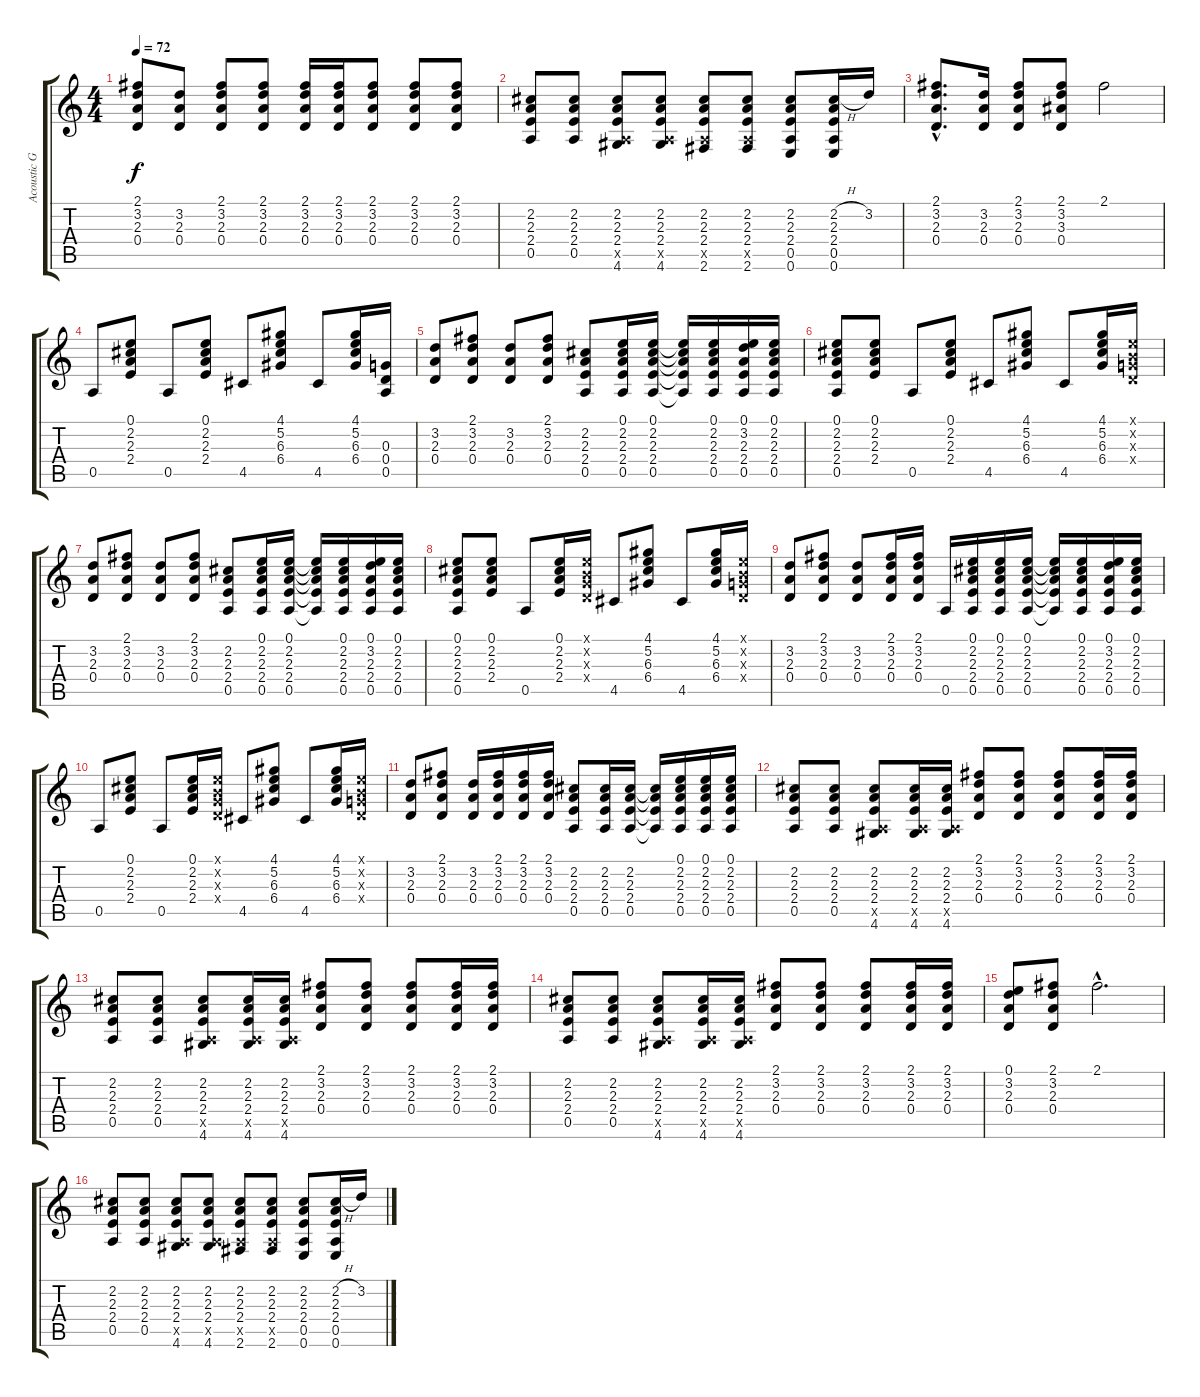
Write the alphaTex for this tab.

\track ("Acoustic Guitar" "Acoustic G") {instrument acousticguitarsteel}
\staff {score tabs}
\tuning (E4 B3 G3 D3 A2 E2) {hide}
\ts (4 4)
\tempo 72
\clef g2
\ks c
(2.1 3.2 2.3 0.4).8{dy f} (3.2 2.3 0.4).8 (2.1 3.2 2.3 0.4).8 (2.1 3.2 2.3 0.4).8 (2.1 3.2 2.3 0.4).16 (2.1 3.2 2.3 0.4).16 (2.1 3.2 2.3 0.4).8 (2.1 3.2 2.3 0.4).8 (2.1 3.2 2.3 0.4).8 |
(2.2 2.3 2.4 0.5).8 (2.2 2.3 2.4 0.5).8 (2.2 2.3 2.4 0.5{x} 4.6).8 (2.2 2.3 2.4 0.5{x} 4.6).8 (2.2 2.3 2.4 0.5{x} 2.6).8 (2.2 2.3 2.4 0.5{x} 2.6).8 (2.2 2.3 2.4 0.5 0.6).8 (2.2{h} 2.3 2.4 0.5 0.6).16 3.2.16 |
(2.1{hac} 3.2{hac} 2.3{hac} 0.4{hac}).8{d} (3.2 2.3 0.4).16 (2.1 3.2 2.3 0.4).8 (2.1 3.2 3.3 0.4).8 2.1.2 |
0.5.8 (0.1 2.2 2.3 2.4).8 0.5.8 (0.1 2.2 2.3 2.4).8 4.5.8 (4.1 5.2 6.3 6.4).8 4.5.8 (4.1 5.2 6.3 6.4).16 (0.3 0.4 0.5).16 |
(3.2 2.3 0.4).8 (2.1 3.2 2.3 0.4).8 (3.2 2.3 0.4).8 (2.1 3.2 2.3 0.4).8 (2.2 2.3 2.4 0.5).8 (0.1 2.2 2.3 2.4 0.5).16 (0.1 2.2 2.3 2.4 0.5).16 (0.1{t} 2.2{t} 2.3{t} 2.4{t} 0.5{t}).16 (0.1 2.2 2.3 2.4 0.5).16 (0.1 3.2 2.3 2.4 0.5).16 (0.1 2.2 2.3 2.4 0.5).16 |
(0.1 2.2 2.3 2.4 0.5).8 (0.1 2.2 2.3 2.4).8 0.5.8 (0.1 2.2 2.3 2.4).8 4.5.8 (4.1 5.2 6.3 6.4).8 4.5.8 (4.1 5.2 6.3 6.4).16 (0.1{x} 0.2{x} 0.3{x} 0.4{x}).16 |
(3.2 2.3 0.4).8 (2.1 3.2 2.3 0.4).8 (3.2 2.3 0.4).8 (2.1 3.2 2.3 0.4).8 (2.2 2.3 2.4 0.5).8 (0.1 2.2 2.3 2.4 0.5).16 (0.1 2.2 2.3 2.4 0.5).16 (0.1{t} 2.2{t} 2.3{t} 2.4{t} 0.5{t}).16 (0.1 2.2 2.3 2.4 0.5).16 (0.1 3.2 2.3 2.4 0.5).16 (0.1 2.2 2.3 2.4 0.5).16 |
(0.1 2.2 2.3 2.4 0.5).8 (0.1 2.2 2.3 2.4).8 0.5.8 (0.1 2.2 2.3 2.4).16 (0.1{x} 0.2{x} 0.3{x} 0.4{x}).16 4.5.8 (4.1 5.2 6.3 6.4).8 4.5.8 (4.1 5.2 6.3 6.4).16 (0.1{x} 0.2{x} 0.3{x} 0.4{x}).16 |
(3.2 2.3 0.4).8 (2.1 3.2 2.3 0.4).8 (3.2 2.3 0.4).8 (2.1 3.2 2.3 0.4).16 (2.1 3.2 2.3 0.4).16 0.5.16 (0.1 2.2 2.3 2.4 0.5).16 (0.1 2.2 2.3 2.4 0.5).16 (0.1 2.2 2.3 2.4 0.5).16 (0.1{t} 2.2{t} 2.3{t} 2.4{t} 0.5{t}).16 (0.1 2.2 2.3 2.4 0.5).16 (0.1 3.2 2.3 2.4 0.5).16 (0.1 2.2 2.3 2.4 0.5).16 |
0.5.8 (0.1 2.2 2.3 2.4).8 0.5.8 (0.1 2.2 2.3 2.4).16 (0.1{x} 0.2{x} 0.3{x} 0.4{x}).16 4.5.8 (4.1 5.2 6.3 6.4).8 4.5.8 (4.1 5.2 6.3 6.4).16 (0.1{x} 0.2{x} 0.3{x} 0.4{x}).16 |
(3.2 2.3 0.4).8 (2.1 3.2 2.3 0.4).8 (3.2 2.3 0.4).16 (2.1 3.2 2.3 0.4).16 (2.1 3.2 2.3 0.4).16 (2.1 3.2 2.3 0.4).16 (2.2 2.3 2.4 0.5).8 (2.2 2.3 2.4 0.5).16 (2.2 2.3 2.4 0.5).16 (2.2{t} 2.3{t} 2.4{t} 0.5{t}).16 (0.1 2.2 2.3 2.4 0.5).16 (0.1 2.2 2.3 2.4 0.5).16 (0.1 2.2 2.3 2.4 0.5).16 |
(2.2 2.3 2.4 0.5).8 (2.2 2.3 2.4 0.5).8 (2.2 2.3 2.4 0.5{x} 4.6).8 (2.2 2.3 2.4 0.5{x} 4.6).16 (2.2 2.3 2.4 0.5{x} 4.6).16 (2.1 3.2 2.3 0.4).8 (2.1 3.2 2.3 0.4).8 (2.1 3.2 2.3 0.4).8 (2.1 3.2 2.3 0.4).16 (2.1 3.2 2.3 0.4).16 |
(2.2 2.3 2.4 0.5).8 (2.2 2.3 2.4 0.5).8 (2.2 2.3 2.4 0.5{x} 4.6).8 (2.2 2.3 2.4 0.5{x} 4.6).16 (2.2 2.3 2.4 0.5{x} 4.6).16 (2.1 3.2 2.3 0.4).8 (2.1 3.2 2.3 0.4).8 (2.1 3.2 2.3 0.4).8 (2.1 3.2 2.3 0.4).16 (2.1 3.2 2.3 0.4).16 |
(2.2 2.3 2.4 0.5).8 (2.2 2.3 2.4 0.5).8 (2.2 2.3 2.4 0.5{x} 4.6).8 (2.2 2.3 2.4 0.5{x} 4.6).16 (2.2 2.3 2.4 0.5{x} 4.6).16 (2.1 3.2 2.3 0.4).8 (2.1 3.2 2.3 0.4).8 (2.1 3.2 2.3 0.4).8 (2.1 3.2 2.3 0.4).16 (2.1 3.2 2.3 0.4).16 |
(0.1 3.2 2.3 0.4).8 (2.1 3.2 2.3 0.4).8 2.1{hac}.2{d} |
(2.2 2.3 2.4 0.5).8 (2.2 2.3 2.4 0.5).8 (2.2 2.3 2.4 0.5{x} 4.6).8 (2.2 2.3 2.4 0.5{x} 4.6).8 (2.2 2.3 2.4 0.5{x} 2.6).8 (2.2 2.3 2.4 0.5{x} 2.6).8 (2.2 2.3 2.4 0.5 0.6).8 (2.2{h} 2.3 2.4 0.5 0.6).16 3.2.16
